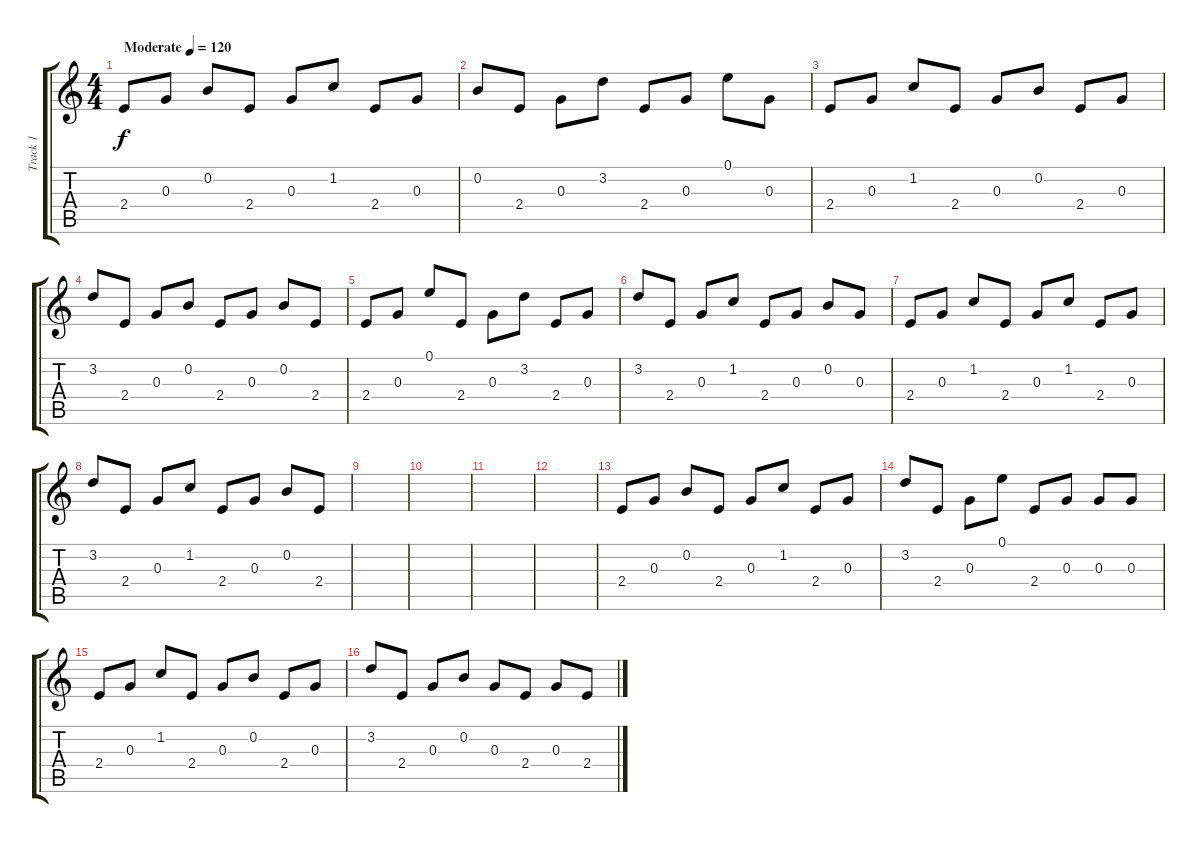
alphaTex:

\track ("Track 1" "Track 1") {instrument acousticguitarsteel}
\staff {score tabs}
\tuning (E4 B3 G3 D3 A2 E2) {hide}
\ts (4 4)
\tempo (120 "Moderate")
\clef g2
\ks c
2.4.8{dy f instrument acousticguitarsteel} 0.3.8 0.2.8 2.4.8 0.3.8 1.2.8 2.4.8 0.3.8 |
0.2.8 2.4.8 0.3.8 3.2.8 2.4.8 0.3.8 0.1.8 0.3.8 |
2.4.8 0.3.8 1.2.8 2.4.8 0.3.8 0.2.8 2.4.8 0.3.8 |
3.2.8 2.4.8 0.3.8 0.2.8 2.4.8 0.3.8 0.2.8 2.4.8 |
2.4.8 0.3.8 0.1.8 2.4.8 0.3.8 3.2.8 2.4.8 0.3.8 |
3.2.8 2.4.8 0.3.8 1.2.8 2.4.8 0.3.8 0.2.8 0.3.8 |
2.4.8 0.3.8 1.2.8 2.4.8 0.3.8 1.2.8 2.4.8 0.3.8 |
3.2.8 2.4.8 0.3.8 1.2.8 2.4.8 0.3.8 0.2.8 2.4.8 |
|
|
|
|
2.4.8 0.3.8 0.2.8 2.4.8 0.3.8 1.2.8 2.4.8 0.3.8 |
3.2.8 2.4.8 0.3.8 0.1.8 2.4.8 0.3.8 0.3.8 0.3.8 |
2.4.8 0.3.8 1.2.8 2.4.8 0.3.8 0.2.8 2.4.8 0.3.8 |
3.2.8 2.4.8 0.3.8 0.2.8 0.3.8 2.4.8 0.3.8 2.4.8
